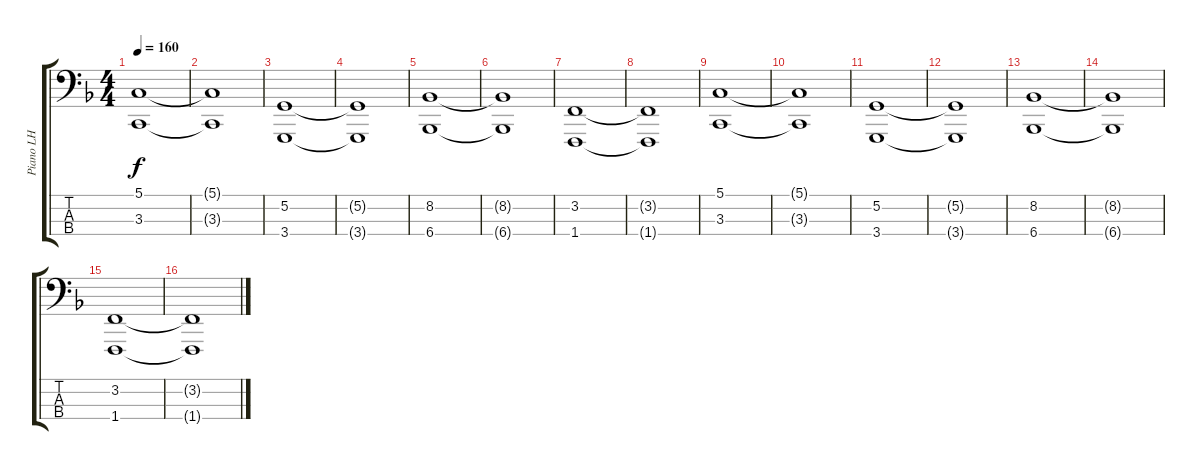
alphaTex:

\track ("Piano LH" "Piano LH") {instrument acousticgrandpiano}
\staff {score tabs}
\tuning (G2 D2 A1 E1) {hide}
\ts (4 4)
\tempo 160
\clef f4
\ks f
(5.1 3.3).1{dy f} |
(5.1{t} 3.3{t}).1 |
(5.2 3.4).1 |
(5.2{t} 3.4{t}).1 |
(8.2 6.4).1 |
(8.2{t} 6.4{t}).1 |
(3.2 1.4).1 |
(3.2{t} 1.4{t}).1 |
(5.1 3.3).1 |
(5.1{t} 3.3{t}).1 |
(5.2 3.4).1 |
(5.2{t} 3.4{t}).1 |
(8.2 6.4).1 |
(8.2{t} 6.4{t}).1 |
(3.2 1.4).1 |
(3.2{t} 1.4{t}).1
